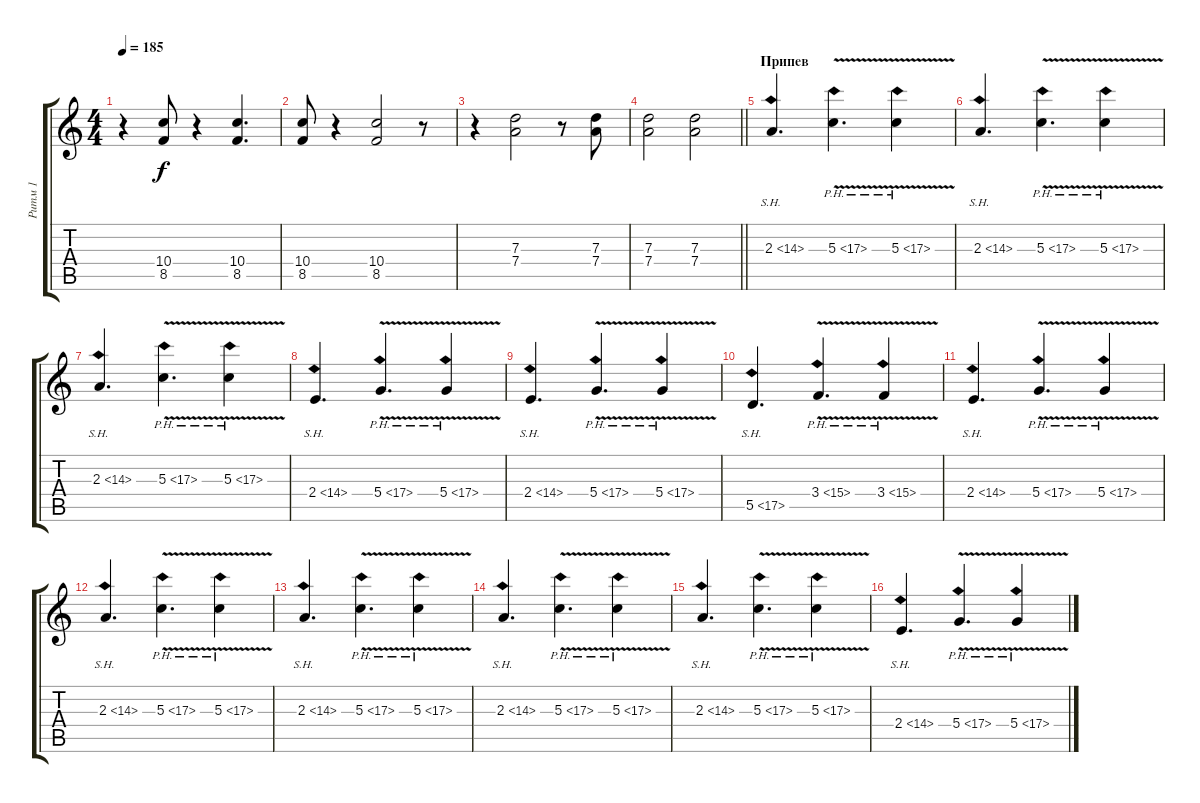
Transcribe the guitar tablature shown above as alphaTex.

\track ("Ритм 1" "Ритм 1") {instrument distortionguitar}
\staff {score tabs}
\tuning (E4 B3 G3 D3 A2 E2) {hide}
\ts (4 4)
\tempo 185
\clef g2
\ks c
r.4{dy f} (10.4 8.5).8 r.4 (10.4 8.5).4{d} |
(10.4 8.5).8 r.4 (10.4 8.5).2 r.8 |
r.4 (7.3 7.4).2 r.8 (7.3 7.4).8 |
\barLineRight lightlight
(7.3 7.4).2 (7.3 7.4).2 |
\section ("" "Припев")
2.3{sh 12}.4{d} 5.3{ph 12 v}.4{d} 5.3{ph 12 v}.4 |
2.3{sh 12}.4{d} 5.3{ph 12 v}.4{d} 5.3{ph 12 v}.4 |
2.3{sh 12}.4{d} 5.3{ph 12 v}.4{d} 5.3{ph 12 v}.4 |
2.4{sh 12}.4{d} 5.4{ph 12 v}.4{d} 5.4{ph 12 v}.4 |
2.4{sh 12}.4{d} 5.4{ph 12 v}.4{d} 5.4{ph 12 v}.4 |
5.5{sh 12}.4{d} 3.4{ph 12 v}.4{d} 3.4{ph 12 v}.4 |
2.4{sh 12}.4{d} 5.4{ph 12 v}.4{d} 5.4{ph 12 v}.4 |
2.3{sh 12}.4{d} 5.3{ph 12 v}.4{d} 5.3{ph 12 v}.4 |
2.3{sh 12}.4{d} 5.3{ph 12 v}.4{d} 5.3{ph 12 v}.4 |
2.3{sh 12}.4{d} 5.3{ph 12 v}.4{d} 5.3{ph 12 v}.4 |
2.3{sh 12}.4{d} 5.3{ph 12 v}.4{d} 5.3{ph 12 v}.4 |
2.4{sh 12}.4{d} 5.4{ph 12 v}.4{d} 5.4{ph 12 v}.4
